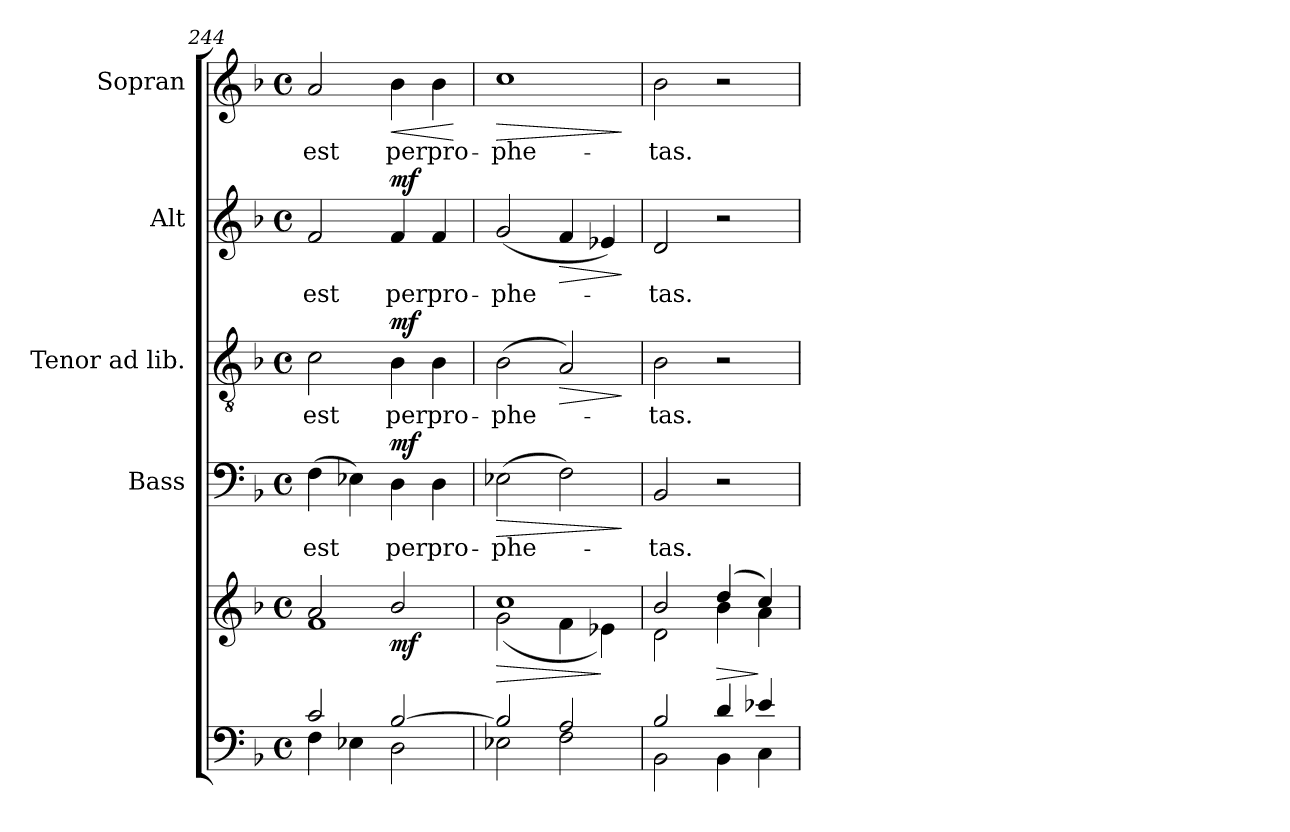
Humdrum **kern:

**kern	**kern	**dynam	**kern	**text	**dynam	**kern	**text	**dynam	**kern	**text	**dynam	**kern	**text	**dynam
*part5	*part5	*part5	*part4	*part4	*part4	*part3	*part3	*part3	*part2	*part2	*part2	*part1	*part1	*part1
*staff6	*staff5	*staff5/6	*staff4	*staff4	*staff4	*staff3	*staff3	*staff3	*staff2	*staff2	*staff2	*staff1	*staff1	*staff1
*	*	*	*I"Bass	*	*	*I"Tenor ad lib.	*	*	*I"Alt	*	*	*I"Sopran	*	*
*	*	*	*I'B.	*	*	*I'T.	*	*	*I'A.	*	*	*I'S.	*	*
*clefF4	*clefG2	*	*clefF4	*	*	*clefGv2	*	*	*clefG2	*	*	*clefG2	*	*
*k[b-]	*k[b-]	*	*k[b-]	*	*	*k[b-]	*	*	*k[b-]	*	*	*k[b-]	*	*
*F:	*F:	*	*F:	*	*	*F:	*	*	*F:	*	*	*F:	*	*
*M4/4	*M4/4	*	*M4/4	*	*	*M4/4	*	*	*M4/4	*	*	*M4/4	*	*
*met(c)	*met(c)	*	*met(c)	*	*	*met(c)	*	*	*met(c)	*	*	*met(c)	*	*
=244	=244	=244	=244	=244	=244	=244	=244	=244	=244	=244	=244	=244	=244	=244
*^	*^	*	*	*	*	*	*	*	*	*	*	*	*	*
!	!	!	!	!	!	!LO:LY:b	!	!	!LO:LY:b	!	!	!LO:LY:b	!	!	!LO:LY:b	!
2c/	4F\	2a/	1f	.	(>4F\	est	.	2c\	est	.	2f/	est	.	2a/	est	.
.	4E-X\	.	.	.	4E-X\)	.	.	.	.	.	.	.	.	.	.	.
!	!	!	!	!LO:DY:b	!	!LO:LY:b	!LO:DY:a	!	!LO:LY:b	!LO:DY:a	!	!LO:LY:b	!LO:DY:a	!	!LO:LY:b	!LO:HP:b
[>2B-/	2D\	2b-/	.	mf	4D\	per	mf	4B-\	per	mf	4f/	per	mf	4b-\	per	<
!	!	!	!	!	!	!LO:LY:b	!	!	!LO:LY:b	!	!	!LO:LY:b	!	!	!LO:LY:b	!
.	.	.	.	.	4D\	pro-	.	4B-\	pro-	.	4f/	pro-	.	4b-\	pro-	.
*v	*v	*	*	*	*	*	*	*	*	*	*	*	*	*	*	*
*	*v	*v	*	*	*	*	*	*	*	*	*	*	*	*	*
.	.	.	.	.	.	.	.	.	.	.	.	.	.	[
=245	=245	=245	=245	=245	=245	=245	=245	=245	=245	=245	=245	=245	=245	=245
*^	*	*	*	*	*	*	*	*	*	*	*	*	*	*
!	!	!	!LO:HP:b	!	!LO:LY:b	!LO:HP:b	!	!LO:LY:b	!	!	!LO:LY:b	!	!	!LO:LY:b	!LO:HP:b
*	*	*^	*	*	*	*	*	*	*	*	*	*	*	*	*
2B-/]	2E-X\	1cc	(<2g\	>	(>2E-X\	-phe-	>	(>2B-\	-phe-	.	(<2g/	-phe-	.	1cc	-phe-	>
!	!	!	!	!	!	!	!	!	!	!LO:HP:b	!	!	!LO:HP:b	!	!	!
2A/	2F\	.	4f\	.	2F\)	.	.	2A/)	.	>	4f/	.	>	.	.	.
.	.	.	4e-X\)	]	.	.	.	.	.	.	4e-X/)	.	.	.	.	.
*v	*v	*	*	*	*	*	*	*	*	*	*	*	*	*	*	*
*	*v	*v	*	*	*	*	*	*	*	*	*	*	*	*	*
.	.	.	.	.	]	.	.	]	.	.	]	.	.	]
=246	=246	=246	=246	=246	=246	=246	=246	=246	=246	=246	=246	=246	=246	=246
*^	*^	*	*	*	*	*	*	*	*	*	*	*	*	*
!	!	!	!	!	!	!LO:LY:b	!	!	!LO:LY:b	!	!	!LO:LY:b	!	!	!LO:LY:b	!
2B-/	2BB-\	2b-/	2d\	.	2BB-/	-tas.	.	2B-\	-tas.	.	2d/	-tas.	.	2b-\	-tas.	.
!	!	!	!	!LO:HP:b	!	!	!	!	!	!	!	!	!	!	!	!
4d/	4BB-\	(4dd/	4b-\	>	2r	.	.	2r	.	.	2r	.	.	2r	.	.
4e-X/	4C\	4cc/)	4a\	]	.	.	.	.	.	.	.	.	.	.	.	.
*v	*v	*	*	*	*	*	*	*	*	*	*	*	*	*	*	*
*	*v	*v	*	*	*	*	*	*	*	*	*	*	*	*	*
=	=	=	=	=	=	=	=	=	=	=	=	=	=	=
*-	*-	*-	*-	*-	*-	*-	*-	*-	*-	*-	*-	*-	*-	*-
